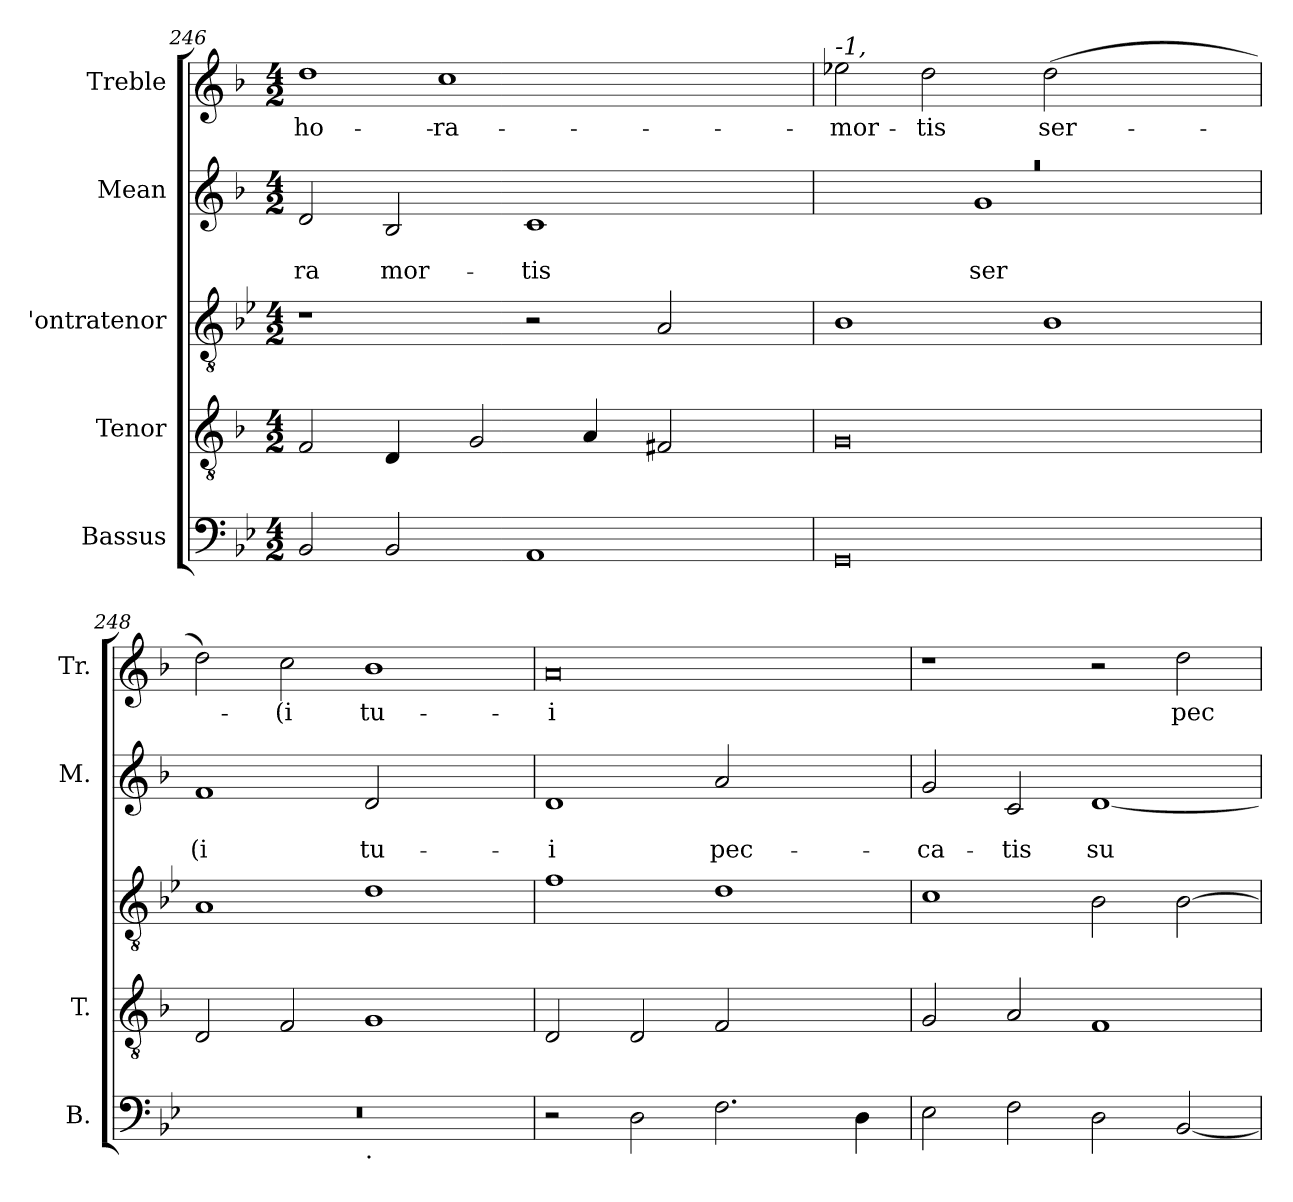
**kern	**kern	**kern	**kern	**text	**text	**kern	**text
*part5	*part4	*part3	*part2	*part2	*part2	*part1	*part1
*staff5	*staff4	*staff3	*staff2	*staff2	*staff2	*staff1	*staff1
*I"Bassus	*I"Tenor	*I"'ontratenor	*I"Mean	*	*	*I"Treble	*
*I'B.	*I'T.	*	*I'M.	*	*	*I'Tr.	*
*clefF4	*clefGv2	*clefGv2	*clefG2	*	*	*clefG2	*
*	*ITrd-3c-5	*	*ITrd-3c-5	*	*	*ITrd-3c-5	*
*k[b-e-]	*k[b-e-]	*k[b-e-]	*k[b-e-]	*	*	*k[b-e-]	*
*B-:	*B-:	*B-:	*B-:	*	*	*B-:	*
*M4/2	*M4/2	*M4/2	*M4/2	*	*	*M4/2	*
=246	=246	=246	=246	=246	=246	=246	=246
!	!	!	!	!	!LO:LY:b	!	!LO:LY:b
*	*	*	*	*	*	*^	*
2BB-/	2B-/	1r	2g/	.	-ra	1gg	2ryy	ho-
!	!	!	!	!	!LO:LY:b	!	!	!
2BB-/	4G/	.	2e-/	.	mor-	.	8ryy	.
.	.	.	.	.	.	.	32ryy	.
!	!	!	!	!	!	!	!	!LO:LY:b
.	.	.	.	.	.	.	1ff	-ra
.	2c/	.	.	.	.	.	.	.
!	!	!	!	!	!LO:LY:b	!	!	!
1AA	.	2r	1f	.	-tis	4ryy	.	.
.	4d/	.	.	.	.	16.ryy	.	.
.	.	.	.	.	.	2ryy	.	.
.	2B/	2A/	.	.	.	.	.	.
.	.	.	.	.	.	.	4ryy	.
.	.	.	.	.	.	8ryy	.	.
.	.	.	.	.	.	.	16.ryy	.
.	.	.	.	.	.	32ryy	.	.
*	*	*	*	*	*	*v	*v	*
!!LO:LB:g=z
=247	=247	=247	=247	=247	=247	=247	=247
!	!	!	!	!	!	!LO:TX:a:i:t=-1,	!
!	!	!	!LO:N:vis=1	!	!	!	!LO:LY:b
*	*	*	*^	*	*	*	*
0GG	0c	1B-	0raa	2ryy	.	.	2aa-X\	mor-
!	!	!	!	!	!	!	!	!LO:LY:b
.	.	.	.	8ryy	.	.	2gg\	-tis
.	.	.	.	32ryy	.	.	.	.
!	!	!	!	!	!	!LO:LY:b	!	!
.	.	.	.	1cc	.	ser-	.	.
!	!	!	!	!	!	!	!	!LO:LY:b
.	.	1B-	.	.	.	.	(>2gg\	ser-
.	.	.	.	.	.	.	2ryy	.
.	.	.	.	4ryy	.	.	.	.
.	.	.	.	16.ryy	.	.	.	.
=248	=248	=248	=248	=248	=248	=248	=248	=248
!	!	!	!	!	!	!LO:LY:b	!	!
*^	*	*	*v	*v	*	*	*	*
0r	1ryy	2G/	1A	1b-	.	-(i	2gg\)	.
!	!	!	!	!	!	!	!	!LO:LY:b
.	.	2B-/	.	.	.	.	2ff\	-(i
!	!LO:TX:b:t=.	!	!	!	!	!	!	!
!	!	!	!	!	!	!LO:LY:b	!	!LO:LY:b
.	1ryy	1c	1d	2g/	.	tu-	1ee-	tu-
.	.	.	.	2ryy	.	.	.	.
=249	=249	=249	=249	=249	=249	=249	=249	=249
!	!	!	!	!	!	!LO:LY:b:rj	!	!LO:LY:b:rj
*v	*v	*	*	*	*	*	*	*
2r	2G/	1f	1g	.	-i	0dd	-i
2D\	2G/	.	.	.	.	.	.
!	!	!	!	!	!LO:LY:b	!	!
2.F\	2B-/	1d	2dd/	.	pec-	.	.
.	2ryy	.	2ryy	.	.	.	.
4D\	.	.	.	.	.	.	.
=250	=250	=250	=250	=250	=250	=250	=250
!	!	!	!	!	!LO:LY:b	!	!
2E-\	2c/	1c	2cc/	.	-ca-	1r	.
!	!	!	!	!	!LO:LY:b	!	!
2F\	2d/	.	2f/	.	-tis	.	.
!	!	!	!	!	!LO:LY:b	!	!
2D\	1B-	2B-\	[<1g	.	su-	2r	.
!	!	!	!	!	!	!	!LO:LY:b
[<2BB-/	.	[>2B-\	.	.	.	2gg\	pec-
=	=	=	=	=	=	=	=
*-	*-	*-	*-	*-	*-	*-	*-
